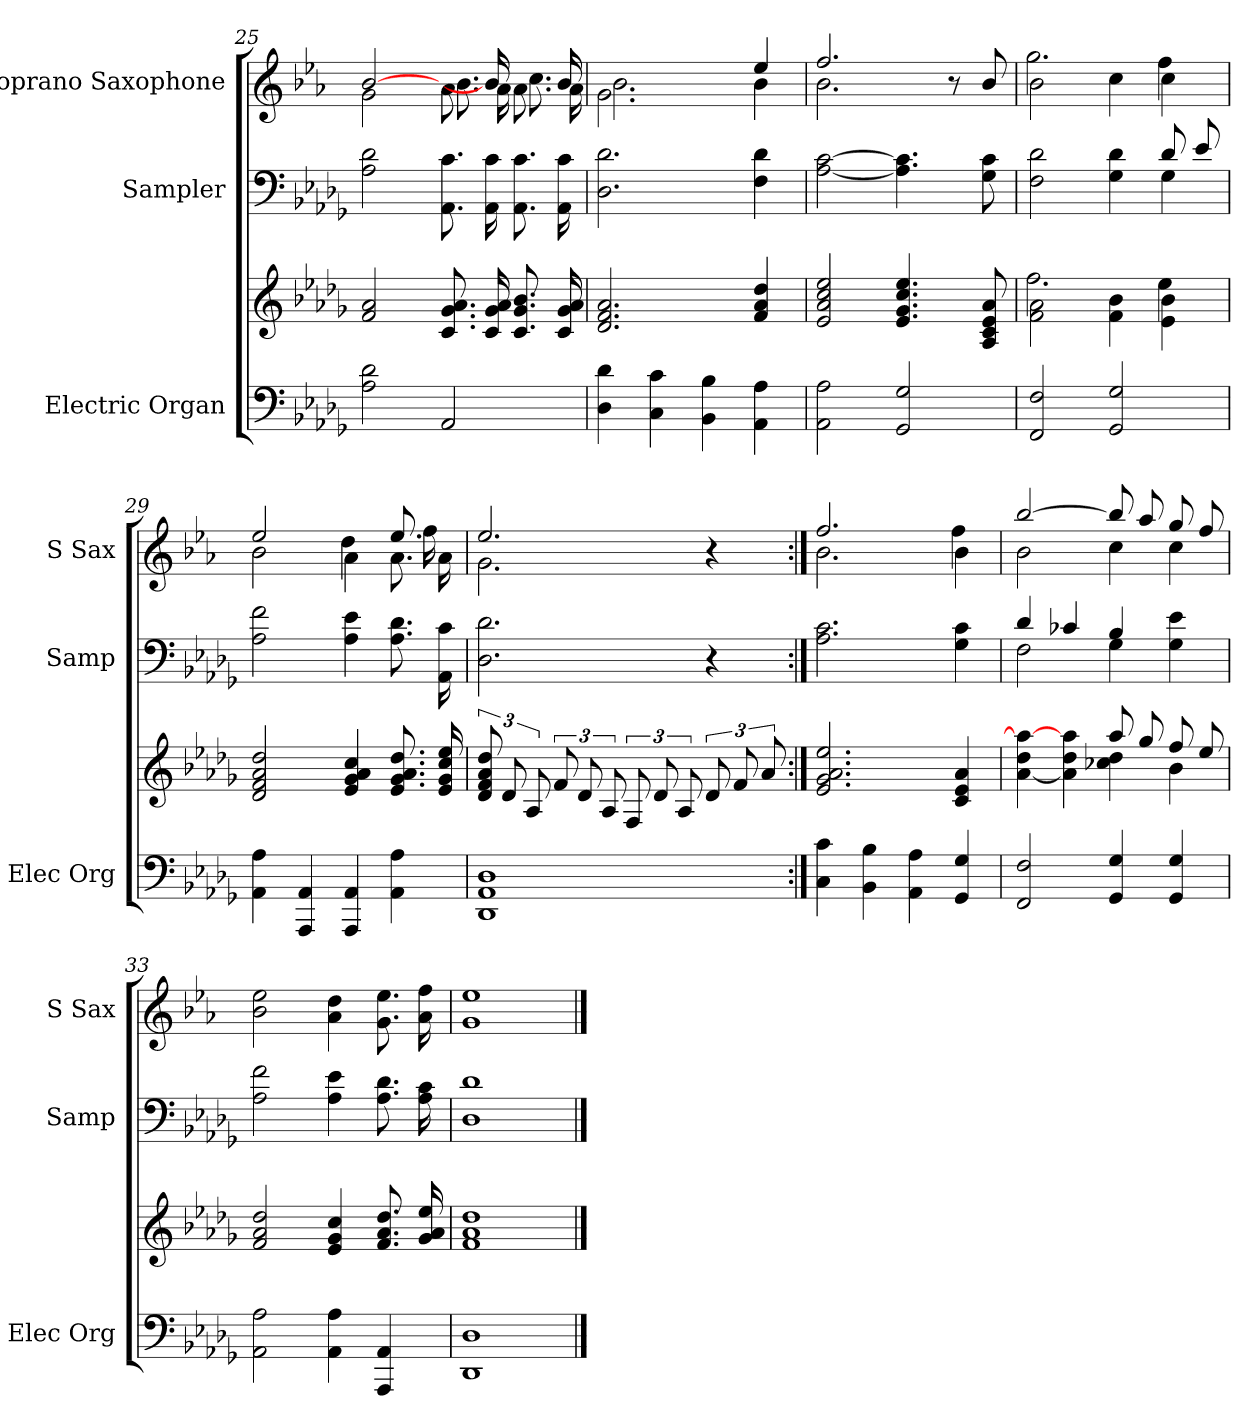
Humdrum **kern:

**kern	**kern	**kern	**kern
*part3	*part3	*part2	*part1
*staff4	*staff3	*staff2	*staff1
*I"Electric Organ	*	*I"Sampler	*I"Soprano Saxophone
*I'Elec Org	*	*I'Samp	*I'S Sax
*clefF4	*clefG2	*clefF4	*clefG2
*	*	*	*ITrd1c2
*k[b-e-a-d-g-]	*k[b-e-a-d-g-]	*k[b-e-a-d-g-]	*k[b-e-a-d-g-]
*D-:	*D-:	*D-:	*D-:
=25	=25	=25	=25
*	*	*	*^
2A-\ 2d-\	2f/ 2a-/	2A-\ 2d-\	[2a-/	2f
2AA-/	8.c/ 8.g-/ 8.a-/	8.AA-\ 8.c\	8.g-\	8.a-
.	16c/ 16g-/ 16a-/	16AA-\ 16c\	16a-/]	16g-
.	8.c/ 8.g-/ 8.b-/	8.AA-\ 8.c\	8.g-\	8.b-
.	16c/ 16g-/ 16a-/	16AA-\ 16c\	16a-/	16g-
=26	=26	=26	=26	=26
4D-\ 4d-\	2.d-/ 2.f/ 2.a-/	2.D-\ 2.d-\	2.f\	2.a-
4C\ 4c\	.	.	.	.
4BB-\ 4B-\	.	.	.	.
4AA-\ 4A-\	4f/ 4a-/ 4dd-/	4F\ 4d-\	4dd-/	4a-
=27	=27	=27	=27	=27
2AA-\ 2A-\	2e-/ 2a-/ 2cc/ 2ee-/	[2A-\ [2c\	2.ee-/	2.a-
2GG-/ 2G-/	4.e-/ 4.g-/ 4.cc/ 4.ee-/	4.A-\] 4.c\]	.	.
.	.	.	8r	4ryy
.	8A-/ 8c/ 8e-/ 8a-/	8G- 8c	8a-/	.
=28	=28	=28	=28	=28
*	*^	*^	*	*
2FF/ 2F/	2f\ 2a-\	2.ff	2F\ 2d-\	2.ryy	2a-\	2.ff
2GG-/ 2G-/	4f\ 4b-\	.	4G-\ 4d-\	.	4b-\	.
.	4e-\ 4b-\	4ee-	8d-/	4G-	4b-\	4ee-
.	.	.	8e-/	.	.	.
*	*v	*v	*	*	*	*
*	*	*v	*v	*	*
=29	=29	=29	=29	=29
4AA-\ 4A-\	2d-/ 2f/ 2a-/ 2dd-/	2A-\ 2f\	2dd-/	2a-
4AAA-/ 4AA-/	.	.	.	.
4AAA-/ 4AA-/	4e-/ 4g-/ 4a-/ 4cc/	4A-\ 4e-\	4g-\	4cc
4AA-\ 4A-\	8.e-/ 8.g-/ 8.a-/ 8.dd-/	8.A-\ 8.d-\	8.dd-/	8.g-
.	16e-/ 16g-/ 16cc/ 16ee-/	16AA-\ 16c\	16g-\	16ee-
=30	=30	=30	=30	=30
1DD-\ 1AA-\ 1D-\	12d-/ 12f/ 12a-/ 12dd-/	2.D-\ 2.d-\	2.dd-/	2.f
.	12d-/	.	.	.
.	12A-/	.	.	.
.	12f/	.	.	.
.	12d-/	.	.	.
.	12A-/	.	.	.
.	12F/	.	.	.
.	12d-/	.	.	.
.	12A-/	.	.	.
.	12d-/	4r	4r	4ryy
.	12f/	.	.	.
.	12a-/	.	.	.
=31:|!	=31:|!	=31:|!	=31:|!	=31:|!
4C\ 4c\	2.e-/ 2.g-/ 2.a-/ 2.ee-/	2.A-\ 2.c\	2.ee-/	2.a-
4BB-\ 4B-\	.	.	.	.
4AA-\ 4A-\	.	.	.	.
4GG-/ 4G-/	4c/ 4e-/ 4a-/	4G-\ 4c\	4a-\	4ee-
=32	=32	=32	=32	=32
*	*^	*^	*	*
2FF/ 2F/	[4a- 4dd- 4aa-_	2ryy	4d-/	2F	[2aa-/	2a-
.	4a-] 4dd- 4aa-	.	4c-X/	.	.	.
4GG-/ 4G-/	8aa-/	4cc-X 4dd-	4B-/	4G-	8aa-/]	4b-
.	8gg-/	.	.	.	8gg-/	.
4GG-/ 4G-/	8ff/	4b-	4G-\ 4e-\	4ryy	8ff/	4b-
.	8ee-/	.	.	.	8ee-/	.
*	*v	*v	*	*	*v	*v
*	*	*v	*v	*
=33	=33	=33	=33
2AA-\ 2A-\	2f/ 2a-/ 2dd-/	2A-\ 2f\	2a- 2dd-
4AA-\ 4A-\	4e-/ 4g-/ 4cc/	4A-\ 4e-\	4g- 4cc
4AAA-/ 4AA-/	8.f/ 8.a-/ 8.dd-/	8.A-\ 8.d-\	8.f 8.dd-
.	16g-/ 16a-/ 16ee-/	16A-\ 16c\	16g- 16ee-
=34	=34	=34	=34
1DD-/ 1D-/	1f/ 1a-/ 1dd-/	1D-\ 1d-\	1f/ 1dd-/
==	==	==	==
*-	*-	*-	*-
